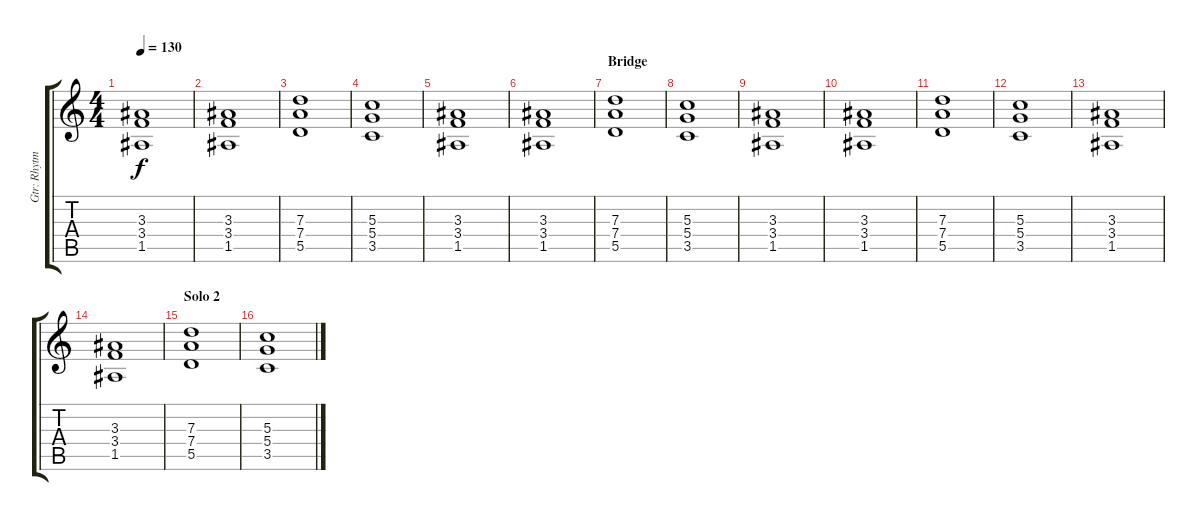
\track ("Gtr: Rhytm" "Gtr: Rhytm") {instrument distortionguitar}
\staff {score tabs}
\tuning (E4 B3 G3 D3 A2 E2) {hide}
\ts (4 4)
\tempo 130
\clef g2
\ks c
(3.3 3.4 1.5).1{dy f} |
(3.3 3.4 1.5).1 |
(7.3 7.4 5.5).1 |
(5.3 5.4 3.5).1 |
(3.3 3.4 1.5).1 |
(3.3 3.4 1.5).1 |
\section ("" "Bridge")
(7.3 7.4 5.5).1 |
(5.3 5.4 3.5).1 |
(3.3 3.4 1.5).1 |
(3.3 3.4 1.5).1 |
(7.3 7.4 5.5).1 |
(5.3 5.4 3.5).1 |
(3.3 3.4 1.5).1 |
(3.3 3.4 1.5).1 |
\section ("" "Solo 2")
(7.3 7.4 5.5).1 |
(5.3 5.4 3.5).1
